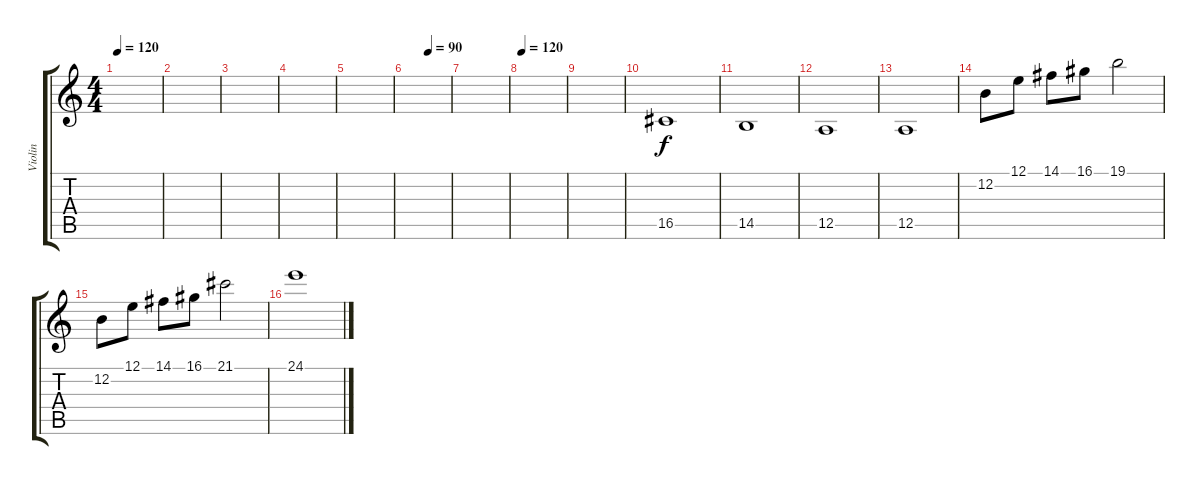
\track ("Violin" "Violin") {instrument violin}
\staff {score tabs}
\tuning (E4 B3 G3 D3 A2 E2) {hide}
\ts (4 4)
\tempo 120
\clef g2
\ks c
|
|
|
|
|
\tempo (90 0.5)
|
|
\tempo 120
|
|
16.5.1 |
14.5.1 |
12.5.1 |
12.5.1 |
12.2.8 12.1.8 14.1.8 16.1.8 19.1.2 |
12.2.8 12.1.8 14.1.8 16.1.8 21.1.2 |
24.1.1
